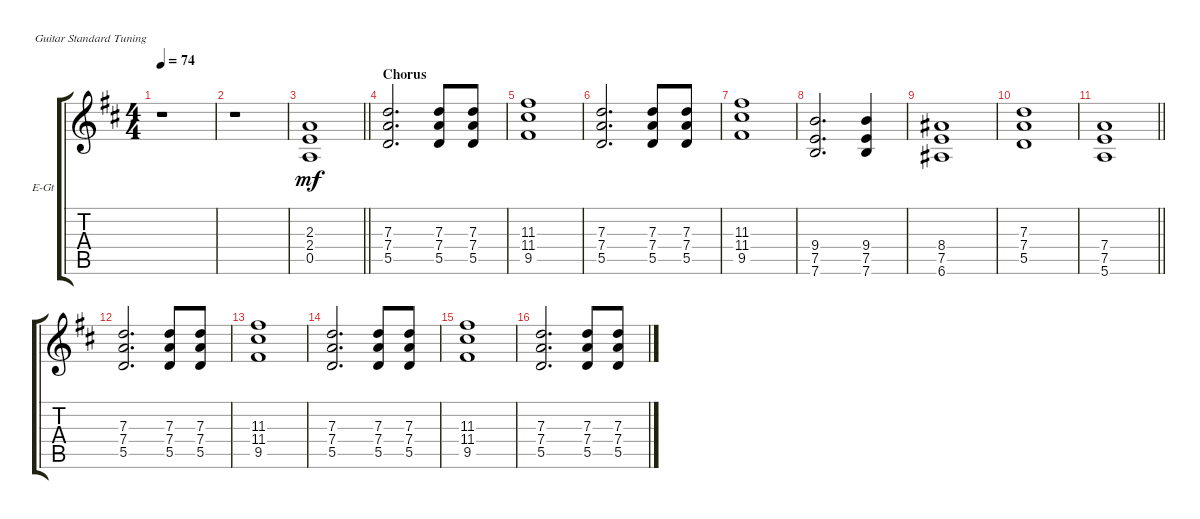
\bracketExtendMode groupsimilarinstruments
\firstSystemTrackNameOrientation horizontal
\otherSystemsTrackNameOrientation horizontal
\track ("Rudolf Schenker" "E-Gt") {instrument distortionguitar}
\staff {score tabs}
\tuning (E4 B3 G3 D3 A2 E2)
\ts (4 4)
\tempo 74
\clef g2
\ks d
r.1{dy fff} |
r.1 |
\barLineRight lightlight
(2.3 2.4 0.5).1{dy mf} |
\section ("" "Chorus")
(7.3 7.4 5.5).2{d} (7.3 7.4 5.5).8 (7.3 7.4 5.5).8 |
(11.3 11.4 9.5).1 |
(7.3 7.4 5.5).2{d} (7.3 7.4 5.5).8 (7.3 7.4 5.5).8 |
(11.3 11.4 9.5).1 |
(9.4 7.5 7.6).2{d} (9.4 7.5 7.6).4 |
(8.4 7.5 6.6).1 |
(7.3 7.4 5.5).1 |
\barLineRight lightlight
(7.4 7.5 5.6).1 |
(7.3 7.4 5.5).2{d} (7.3 7.4 5.5).8 (7.3 7.4 5.5).8 |
(11.3 11.4 9.5).1 |
(7.3 7.4 5.5).2{d} (7.3 7.4 5.5).8 (7.3 7.4 5.5).8 |
(11.3 11.4 9.5).1 |
(7.3 7.4 5.5).2{d} (7.3 7.4 5.5).8 (7.3 7.4 5.5).8
